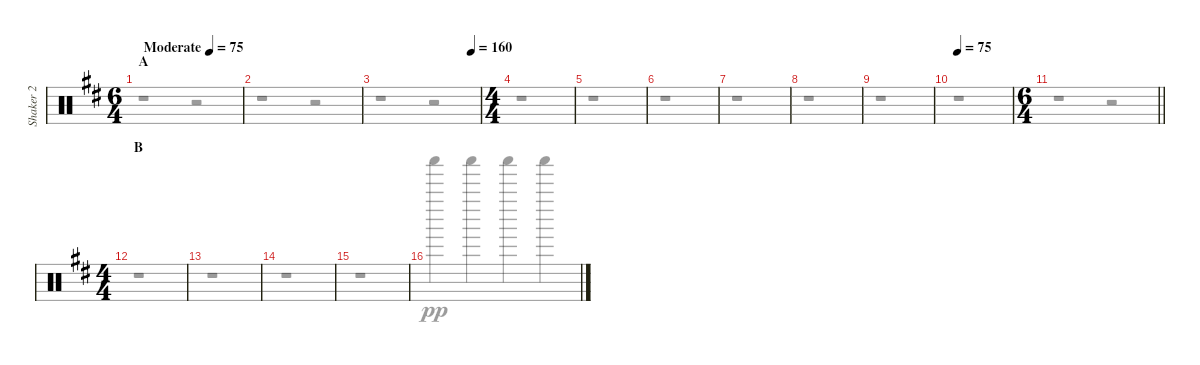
\track ("Shaker 2" "Shaker 2") {instrument percussion}
\staff {score}
\articulation defaults
\voice
\ts (6 4)
\section ("" "A")
\tempo (75 "Moderate")
\clef neutral
\ks d
|
|
\tempo (160 0.9166666666666666)
|
\ts (4 4)
|
|
|
|
|
|
\tempo 75
|
\ts (6 4)
\barLineRight lightlight
|
\ts (4 4)
\section ("" "B")
|
|
|
|
\voice
\clef neutral
\ks d
r.1{dy pp} r.2 |
r.1 r.2 |
r.1 r.2 |
r.1 |
r.1 |
r.1 |
r.1 |
r.1 |
r.1 |
r.1 |
\barLineRight lightlight
r.1 r.2 |
r.1 |
r.1 |
r.1 |
r.1 |
"Shaker (hit)".4 "Shaker (hit)".4 "Shaker (hit)".4 "Shaker (hit)".4
